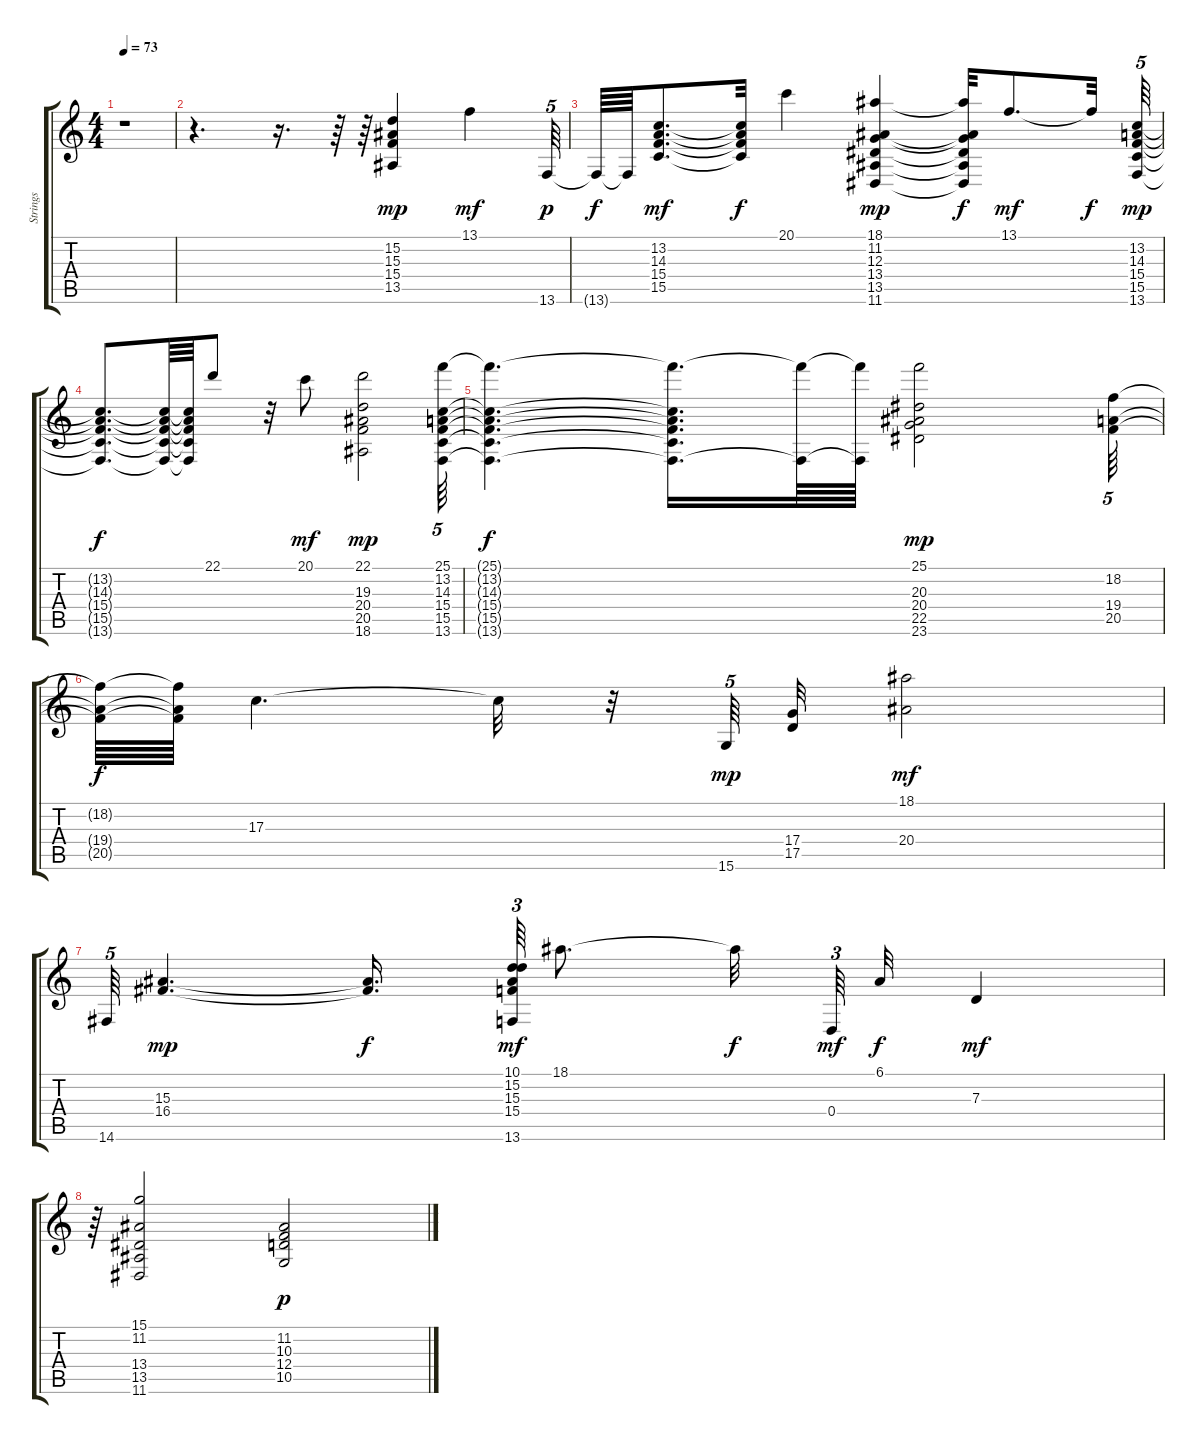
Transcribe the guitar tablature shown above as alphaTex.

\track ("Strings" "Strings") {instrument stringensemble2}
\staff {score tabs}
\tuning (E4 B3 G3 D3 A2 E2) {hide}
\ts (4 4)
\tempo 73
\clef g2
\ks c
r.1{dy f} |
r.4{d} r.16{d} r.64 r.64 (15.2 15.3 15.4 13.5).4{dy mp} 13.1.4{dy mf} 13.6.64{tu (5 4) dy p} |
13.6{t}.64{dy f} 13.6{t}.64 (13.2 14.3 15.4 15.5).8{d dy mf} (13.2{t} 14.3{t} 15.4{t} 15.5{t}).32{dy f} 20.1.4 (18.1 11.2 12.3 13.4 13.5 11.6).4{dy mp} (18.1{t} 11.2{t} 12.3{t} 13.4{t} 13.5{t} 11.6{t}).32{dy f} 13.1.8{d dy mf} 13.1{t}.32{dy f} (13.2 14.3 15.4 15.5 13.6).64{tu (5 4) dy mp} |
(13.2{t} 14.3{t} 15.4{t} 15.5{t} 13.6{t}).8{d dy f} (13.2{t} 14.3{t} 15.4{t} 15.5{t} 13.6{t}).64 (13.2{t} 14.3{t} 15.4{t} 15.5{t} 13.6{t}).64 22.1.8 r.32 20.1.8{dy mf} (22.1 19.3 20.4 20.5 18.6).2{dy mp} (25.1 13.2 14.3 15.4 15.5 13.6).64{tu (5 4)} |
(25.1{t} 13.2{t} 14.3{t} 15.4{t} 15.5{t} 13.6{t}).4{d dy f} (25.1{t} 13.2{t} 14.3{t} 15.4{t} 15.5{t} 13.6{t}).16{d} (25.1{t} 13.6{t}).64 (25.1{t} 13.6{t}).64 (25.1 20.3 20.4 22.5 23.6).2{dy mp} (18.2 19.4 20.5).64{tu (5 4)} |
(18.2{t} 19.4{t} 20.5{t}).64{dy f} (18.2{t} 19.4{t} 20.5{t}).64 17.3.4{d} 17.3{t}.32 r.32 15.6.64{tu (5 4) dy mp} (17.4 17.5).32 (18.1 20.4).2{dy mf} |
14.6.64{tu (5 4)} (15.3 16.4).4{d dy mp} (15.3{t} 16.4{t}).16{d dy f beam splitsecondary} (10.1 15.2 15.3 15.4 13.6).64{tu (3 2) dy mf} 18.1.8{d} 18.1{t}.32{dy f beam splitsecondary} 0.4.64{tu (3 2) dy mf} 6.1.32{dy f} 7.3.4{dy mf} |
r.64 (15.1 11.2 13.4 13.5 11.6).2 (11.2 10.3 12.4 10.5).2{dy p}
